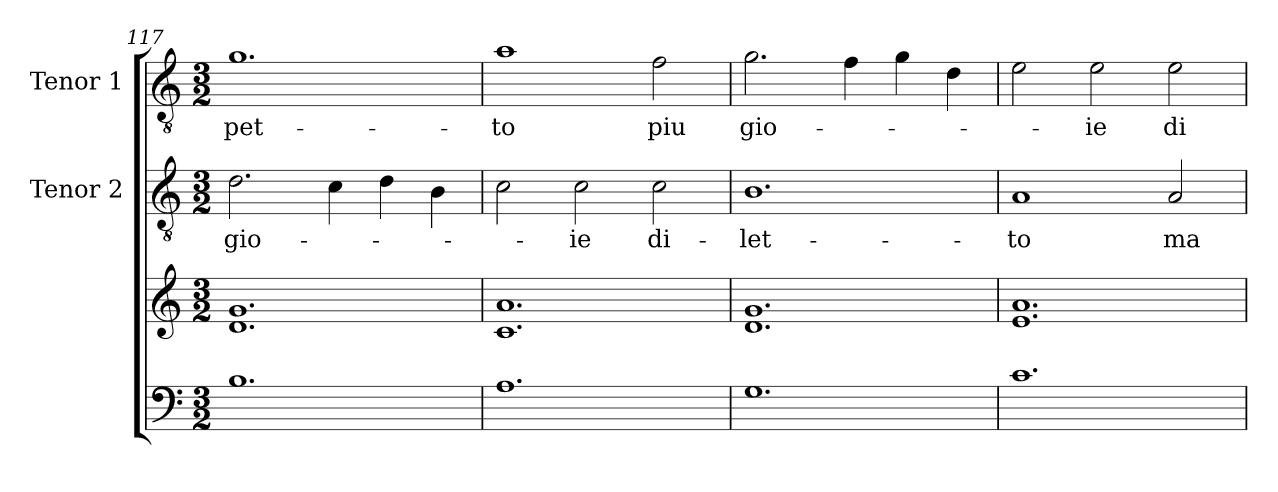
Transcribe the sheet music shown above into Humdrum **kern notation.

**kern	**kern	**kern	**text	**kern	**text
*part3	*part3	*part2	*part2	*part1	*part1
*staff4	*staff3	*staff2	*staff2	*staff1	*staff1
*	*	*I"Tenor 2	*	*I"Tenor 1	*
*	*	*I'T 2	*	*I'T 1	*
*clefF4	*clefG2	*clefGv2	*	*clefGv2	*
*k[]	*k[]	*k[]	*	*k[]	*
*C:	*C:	*C:	*	*C:	*
*M3/2	*M3/2	*M3/2	*	*M3/2	*
=117	=117	=117	=117	=117	=117
1.B	1.d 1.g	2.d\	gio-	1.g	pet-
.	.	4c\	.	.	.
.	.	4d\	.	.	.
.	.	4B\	.	.	.
=118	=118	=118	=118	=118	=118
1.A	1.c 1.a	2c\	.	1a	-to
.	.	2c\	-ie	.	.
.	.	2c\	di-	2f\	piu
=119	=119	=119	=119	=119	=119
1.G	1.d 1.g	1.B	-let-	2.g\	gio-
.	.	.	.	4f\	.
.	.	.	.	4g\	.
.	.	.	.	4d\	.
!!LO:LB:g=z
=120	=120	=120	=120	=120	=120
1.c	1.e 1.a	1A	-to	2e\	.
.	.	.	.	2e\	-ie
.	.	2A/	ma	2e\	di-
=	=	=	=	=	=
*-	*-	*-	*-	*-	*-
